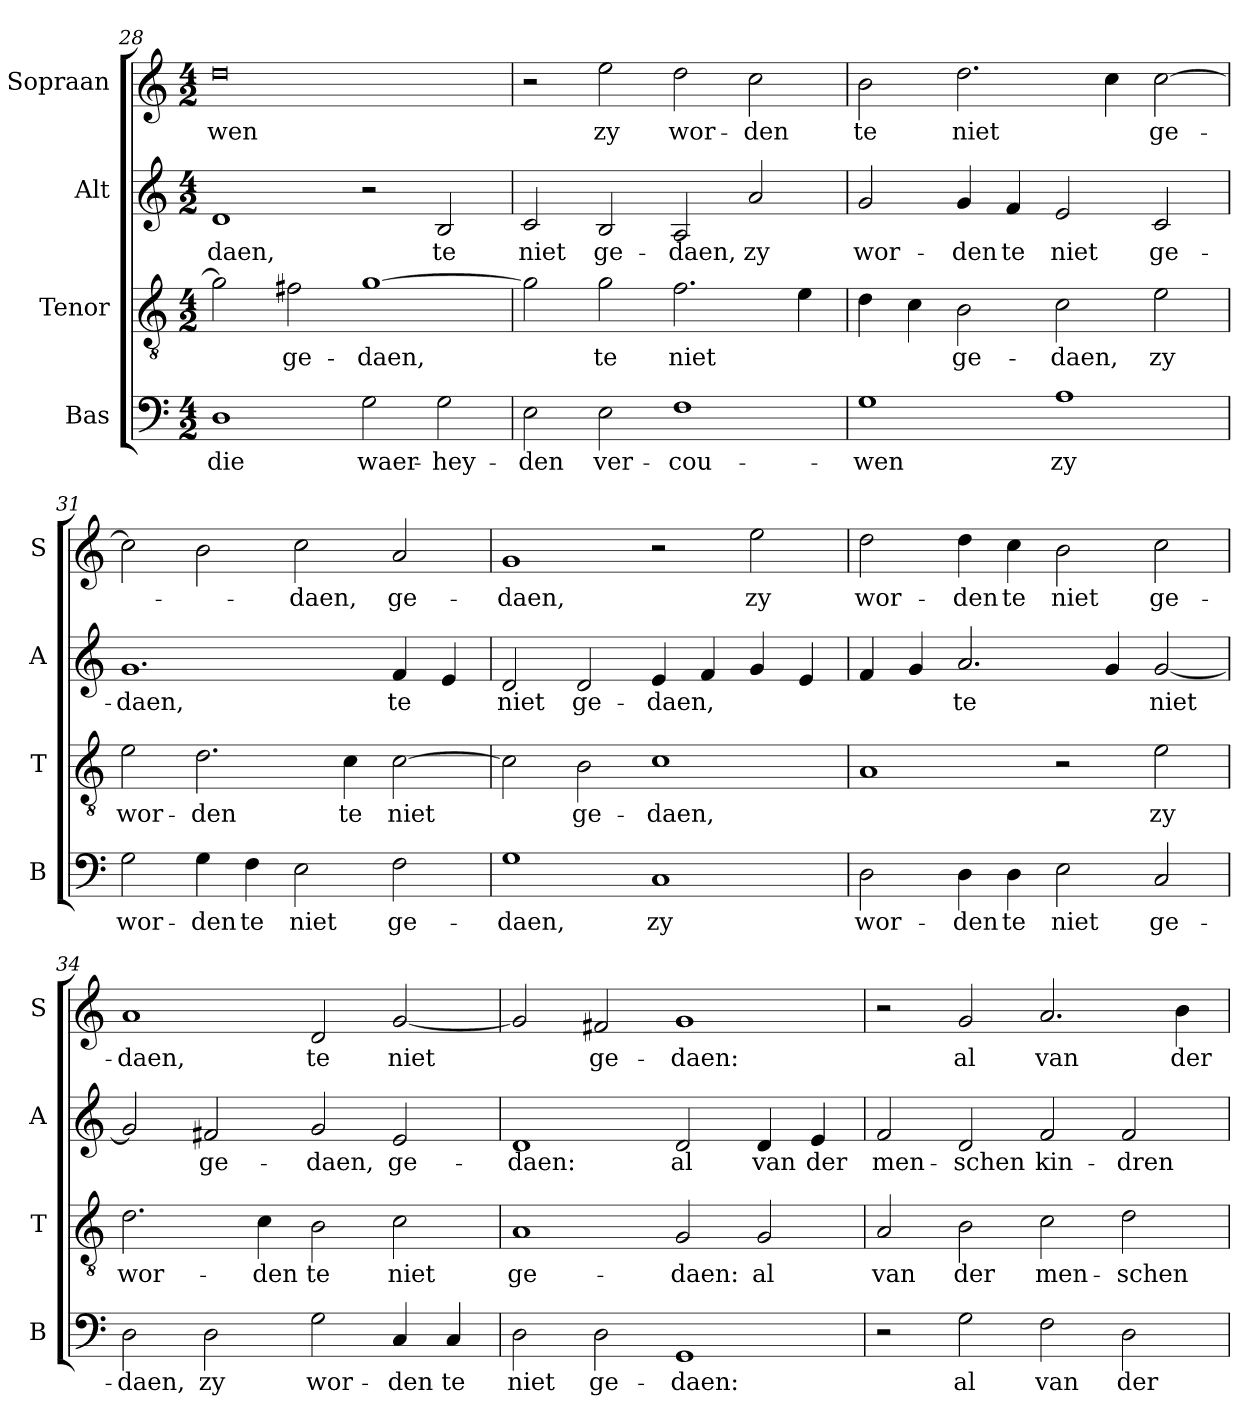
**kern	**text	**kern	**text	**kern	**text	**kern	**text
*part4	*part4	*part3	*part3	*part2	*part2	*part1	*part1
*staff4	*staff4	*staff3	*staff3	*staff2	*staff2	*staff1	*staff1
*I"Bas	*	*I"Tenor	*	*I"Alt	*	*I"Sopraan	*
*I'B	*	*I'T	*	*I'A	*	*I'S	*
*clefF4	*	*clefGv2	*	*clefG2	*	*clefG2	*
*k[]	*	*k[]	*	*k[]	*	*k[]	*
*C:	*	*C:	*	*C:	*	*C:	*
*M4/2	*	*M4/2	*	*M4/2	*	*M4/2	*
=28	=28	=28	=28	=28	=28	=28	=28
!	!LO:LY:b	!	!	!	!LO:LY:b	!	!LO:LY:b
1D	die	2g\]	.	1d	-daen,	0dd	-wen
!	!	!	!LO:LY:b	!	!	!	!
.	.	2f#X\	ge-	.	.	.	.
!	!LO:LY:b	!	!LO:LY:b	!	!	!	!
2G\	waer-	[1g	-daen,	2r	.	.	.
!	!LO:LY:b	!	!	!	!LO:LY:b	!	!
2G\	-hey-	.	.	2B/	te	.	.
=29	=29	=29	=29	=29	=29	=29	=29
!	!LO:LY:b	!	!	!	!LO:LY:b	!	!
2E\	-den	2g\]	.	2c/	niet	2r	.
!	!LO:LY:b	!	!LO:LY:b	!	!LO:LY:b	!	!LO:LY:b
2E\	ver-	2g\	te	2B/	ge-	2ee\	zy
!	!LO:LY:b	!	!LO:LY:b	!	!LO:LY:b	!	!LO:LY:b
1F	-cou-	2.f\	niet	2A/	-daen,	2dd\	wor-
!	!	!	!	!	!LO:LY:b	!	!LO:LY:b
.	.	.	.	2a/	zy	2cc\	-den
.	.	4e\	.	.	.	.	.
!!LO:PB:g=z
=30	=30	=30	=30	=30	=30	=30	=30
!	!LO:LY:b	!	!	!	!LO:LY:b	!	!LO:LY:b
1G	-wen	4d\	.	2g/	wor-	2b\	te
.	.	4c\	.	.	.	.	.
!	!	!	!LO:LY:b	!	!LO:LY:b	!	!LO:LY:b
.	.	2B\	ge-	4g/	-den	2.dd\	niet
!	!	!	!	!	!LO:LY:b	!	!
.	.	.	.	4f/	te	.	.
!	!LO:LY:b	!	!LO:LY:b	!	!LO:LY:b	!	!
1A	zy	2c\	-daen,	2e/	niet	.	.
.	.	.	.	.	.	4cc\	.
!	!	!	!LO:LY:b	!	!LO:LY:b	!	!LO:LY:b
.	.	2e\	zy	2c/	ge-	[2cc\	ge-
=31	=31	=31	=31	=31	=31	=31	=31
!	!LO:LY:b	!	!LO:LY:b	!	!LO:LY:b	!	!
2G\	wor-	2e\	wor-	1.g	-daen,	2cc\]	.
!	!LO:LY:b	!	!LO:LY:b	!	!	!	!
4G\	-den	2.d\	-den	.	.	2b\	.
!	!LO:LY:b	!	!	!	!	!	!
4F\	te	.	.	.	.	.	.
!	!LO:LY:b	!	!	!	!	!	!LO:LY:b
2E\	niet	.	.	.	.	2cc\	-daen,
!	!	!	!LO:LY:b	!	!	!	!
.	.	4c\	te	.	.	.	.
!	!LO:LY:b	!	!LO:LY:b	!	!LO:LY:b	!	!LO:LY:b
2F\	ge-	[2c\	niet	4f/	te	2a/	ge-
.	.	.	.	4e/	.	.	.
=32	=32	=32	=32	=32	=32	=32	=32
!	!LO:LY:b	!	!	!	!LO:LY:b	!	!LO:LY:b
1G	-daen,	2c\]	.	2d/	niet	1g	-daen,
!	!	!	!LO:LY:b	!	!LO:LY:b	!	!
.	.	2B\	ge-	2d/	ge-	.	.
!	!LO:LY:b	!	!LO:LY:b	!	!LO:LY:b	!	!
1C	zy	1c	-daen,	4e/	-daen,	2r	.
.	.	.	.	4f/	.	.	.
!	!	!	!	!	!	!	!LO:LY:b
.	.	.	.	4g/	.	2ee\	zy
.	.	.	.	4e/	.	.	.
=33	=33	=33	=33	=33	=33	=33	=33
!	!LO:LY:b	!	!	!	!	!	!LO:LY:b
2D\	wor-	1A	.	4f/	.	2dd\	wor-
.	.	.	.	4g/	.	.	.
!	!LO:LY:b	!	!	!	!LO:LY:b	!	!LO:LY:b
4D\	-den	.	.	2.a/	te	4dd\	-den
!	!LO:LY:b	!	!	!	!	!	!LO:LY:b
4D\	te	.	.	.	.	4cc\	te
!	!LO:LY:b	!	!	!	!	!	!LO:LY:b
2E\	niet	2r	.	.	.	2b\	niet
.	.	.	.	4g/	.	.	.
!	!LO:LY:b	!	!LO:LY:b	!	!LO:LY:b	!	!LO:LY:b
2C/	ge-	2e\	zy	[2g/	niet	2cc\	ge-
!!LO:LB:g=z
=34	=34	=34	=34	=34	=34	=34	=34
!	!LO:LY:b	!	!LO:LY:b	!	!	!	!LO:LY:b
2D\	-daen,	2.d\	wor-	2g/]	.	1a	-daen,
!	!LO:LY:b	!	!	!	!LO:LY:b	!	!
2D\	zy	.	.	2f#X/	ge-	.	.
!	!	!	!LO:LY:b	!	!	!	!
.	.	4c\	-den	.	.	.	.
!	!LO:LY:b	!	!LO:LY:b	!	!LO:LY:b	!	!LO:LY:b
2G\	wor-	2B\	te	2g/	-daen,	2d/	te
!	!LO:LY:b	!	!LO:LY:b	!	!LO:LY:b	!	!LO:LY:b
4C/	-den	2c\	niet	2e/	ge-	[2g/	niet
!	!LO:LY:b	!	!	!	!	!	!
4C/	te	.	.	.	.	.	.
=35	=35	=35	=35	=35	=35	=35	=35
!	!LO:LY:b	!	!LO:LY:b	!	!LO:LY:b	!	!
2D\	niet	1A	ge-	1d	-daen:	2g/]	.
!	!LO:LY:b	!	!	!	!	!	!LO:LY:b
2D\	ge-	.	.	.	.	2f#X/	ge-
!	!LO:LY:b	!	!LO:LY:b	!	!LO:LY:b	!	!LO:LY:b
1GG	-daen:	2G/	-daen:	2d/	al	1g	-daen:
!	!	!	!LO:LY:b	!	!LO:LY:b	!	!
.	.	2G/	al	4d/	van	.	.
!	!	!	!	!	!LO:LY:b	!	!
.	.	.	.	4e/	der	.	.
=36	=36	=36	=36	=36	=36	=36	=36
!	!	!	!LO:LY:b	!	!LO:LY:b	!	!
2r	.	2A/	van	2f/	men-	2r	.
!	!LO:LY:b	!	!LO:LY:b	!	!LO:LY:b	!	!LO:LY:b
2G\	al	2B\	der	2d/	-schen	2g/	al
!	!LO:LY:b	!	!LO:LY:b	!	!LO:LY:b	!	!LO:LY:b
2F\	van	2c\	men-	2f/	kin-	2.a/	van
!	!LO:LY:b	!	!LO:LY:b	!	!LO:LY:b	!	!
2D\	der	2d\	-schen	2f/	-dren	.	.
!	!	!	!	!	!	!	!LO:LY:b
.	.	.	.	.	.	4b\	der
=	=	=	=	=	=	=	=
*-	*-	*-	*-	*-	*-	*-	*-
